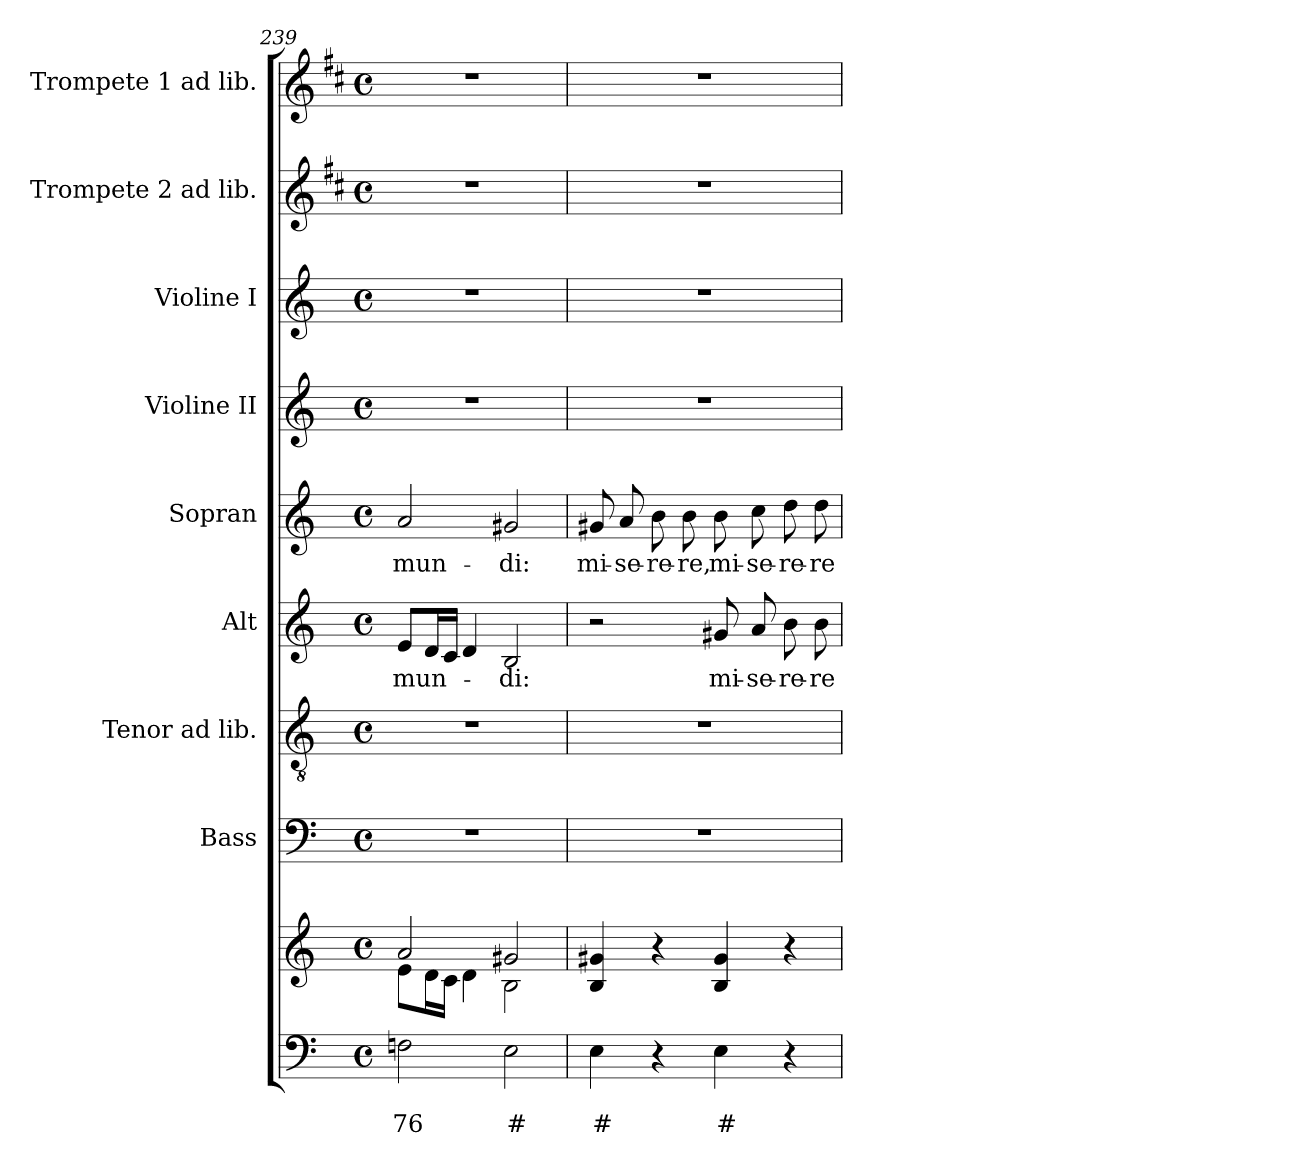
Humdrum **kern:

**kern	**text	**text	**kern	**kern	**kern	**kern	**text	**kern	**text	**kern	**kern	**kern	**kern
*part9	*part9	*part9	*part9	*part8	*part7	*part6	*part6	*part5	*part5	*part4	*part3	*part2	*part1
*staff10	*staff10	*staff10	*staff9	*staff8	*staff7	*staff6	*staff6	*staff5	*staff5	*staff4	*staff3	*staff2	*staff1
*	*	*	*	*I"Bass	*I"Tenor ad lib.	*I"Alt	*	*I"Sopran	*	*I"Violine II	*I"Violine I	*I"Trompete 2 ad lib.	*I"Trompete 1 ad lib.
*	*	*	*	*I'B.	*I'T.	*I'A.	*	*I'S.	*	*I'Vl. II	*I'Vl. I	*I'Trp. 2	*I'Trp. 1
*clefF4	*	*	*clefG2	*clefF4	*clefGv2	*clefG2	*	*clefG2	*	*clefG2	*clefG2	*clefG2	*clefG2
*	*	*	*	*	*	*	*	*	*	*	*	*ITrd1c2	*ITrd1c2
*k[]	*	*	*k[]	*k[]	*k[]	*k[]	*	*k[]	*	*k[]	*k[]	*k[]	*k[]
*C:	*	*	*C:	*C:	*C:	*C:	*	*C:	*	*C:	*C:	*C:	*C:
*M4/4	*	*	*M4/4	*M4/4	*M4/4	*M4/4	*	*M4/4	*	*M4/4	*M4/4	*M4/4	*M4/4
*met(c)	*	*	*met(c)	*met(c)	*met(c)	*met(c)	*	*met(c)	*	*met(c)	*met(c)	*met(c)	*met(c)
=239	=239	=239	=239	=239	=239	=239	=239	=239	=239	=239	=239	=239	=239
!	!	!LO:LY:b	!	!	!	!	!LO:LY:b	!	!LO:LY:b	!	!	!	!
*	*	*	*^	*	*	*	*	*	*	*	*	*	*
2Fn\	.	76	2a/	8e\L	1r	1r	8e/L	mun-	2a/	mun-	1r	1r	1r	1r
.	.	.	.	16d\L	.	.	16d/L	.	.	.	.	.	.	.
.	.	.	.	16c\JJ	.	.	16c/JJ	.	.	.	.	.	.	.
.	.	.	.	4d\	.	.	4d/	.	.	.	.	.	.	.
!	!	!LO:LY:b	!	!	!	!	!	!LO:LY:b	!	!LO:LY:b	!	!	!	!
2E\	.	#	2g#X/	2B\	.	.	2B/	-di:	2g#X/	-di:	.	.	.	.
=240	=240	=240	=240	=240	=240	=240	=240	=240	=240	=240	=240	=240	=240	=240
!	!	!LO:LY:b	!	!	!	!	!	!	!	!LO:LY:b	!	!	!	!
*	*	*	*v	*v	*	*	*	*	*	*	*	*	*	*
4E\	.	#	4B/ 4g#X/	1r	1r	2r	.	8g#X/	mi-	1r	1r	1r	1r
!	!	!	!	!	!	!	!	!	!LO:LY:b	!	!	!	!
.	.	.	.	.	.	.	.	8a/	-se-	.	.	.	.
!	!	!	!	!	!	!	!	!	!LO:LY:b	!	!	!	!
4r	.	.	4r	.	.	.	.	8b\	-re-	.	.	.	.
!	!	!	!	!	!	!	!	!	!LO:LY:b	!	!	!	!
.	.	.	.	.	.	.	.	8b\	-re,	.	.	.	.
!	!	!LO:LY:b	!	!	!	!	!LO:LY:b	!	!LO:LY:b	!	!	!	!
4E\	.	#	4B/ 4g#/	.	.	8g#X/	mi-	8b\	mi-	.	.	.	.
!	!	!	!	!	!	!	!LO:LY:b	!	!LO:LY:b	!	!	!	!
.	.	.	.	.	.	8a/	-se-	8cc\	-se-	.	.	.	.
!	!	!	!	!	!	!	!LO:LY:b	!	!LO:LY:b	!	!	!	!
4r	.	.	4r	.	.	8b\	-re-	8dd\	-re-	.	.	.	.
!	!	!	!	!	!	!	!LO:LY:b	!	!LO:LY:b	!	!	!	!
.	.	.	.	.	.	8b\	-re	8dd\	-re-	.	.	.	.
=	=	=	=	=	=	=	=	=	=	=	=	=	=
*-	*-	*-	*-	*-	*-	*-	*-	*-	*-	*-	*-	*-	*-
